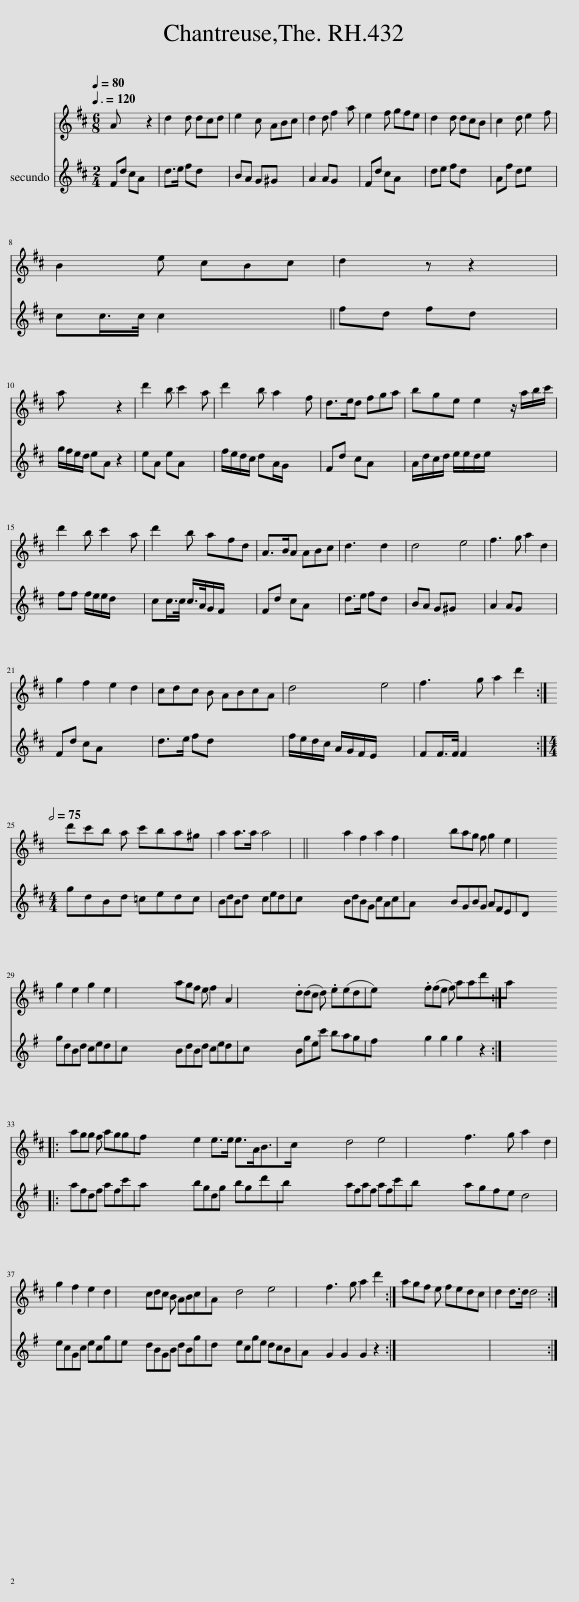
X:1
%%score 1 2
L:1/8
Q:1/4=80
M:2/4
I:linebreak $
K:D
V:1 treble
V:2 treble
V:1
 A x3 z2 | d2 d dcd | e2 c ABc | d2 d f2 a | e2 f gfe | %5
 d2 d dcB | c2 d e2 f |$ B2 e cBc | d2 z z2 |$ a x3 z2 | %10
 d'2 b c'2 a | d'2 b a2 f | d>ed fga | bge e2 z/ a/b/c'/ |$ d'2 b c'2 a | %15
 d'2 b afd | A>BA ABc | d3 d2 | d4 e4 | f3 g a2 d2 |$ %20
 g2 f2 e2 d2 | cdc B ABcA | d4 e4 | f3 g a2 d'2 :|$[Q:1/2=75] d'c'b a c'ba^g | %25
 a2 a>a a4 | a2 f2 a2 f2 | bag f g2 e2 |$ g2 e2 g2 e2 | agf e f2 A2 | %30
 .d(dc d) .e(ede) | .f(fe f) aad'a ::$ agg f aggf | e2 e>e e>AB>c | d4 e4 | %35
 f3 g a2 d2 |$ g2 f2 e2 d2 | cdc B ABcA | d4 e4 | f3 g a2 d'2 :| %40
 agf e fedc | d2 d>d d4 :| %42
V:2
 Fd cA | d>e fd x2 | BA G^G x2 | A2 AG x2 | Fd cA x2 | %5
 de fd x2 | Af de x2 |$ cc/>c/ c2 x2 | fd fd x |$ g/f/e/d/ eA z2 | %10
 eA eA x2 | f/e/d/c/ dA/G/ x2 | Fd cA x2 | A/d/c/d/ e/e/d/e/ x3 |$ ff f/e/e/d/ x2 | %15
 cc/>c/ c/>A/G/F/ x2 | Fd cA x2 | d>e fd x | BA G^G x4 | A2 AG x4 |$ %20
 Fd cA x4 | d>e fd x4 | f/e/d/c/ A/G/F/E/ x4 | FF/>F/ F2 x4 :|$[K:D][M:4/4] gdBd =cedc | %25
 BdBd =cedc | BdBG =cAcA | BGBG AFED |$ gdBd =cedc | BdBd =cedc | %30
 Bge=c' bagf | g2 g2 g2 z2 ::$ afdf af=c'a | bgdg bgd'b | afaf af=c'b | %35
 agfe d4 |$ e=cGc ecge | dBGB dBgd | e=cge dcBA | G2 G2 G2 z2 :| %40
 x8 | x8 :| %42
